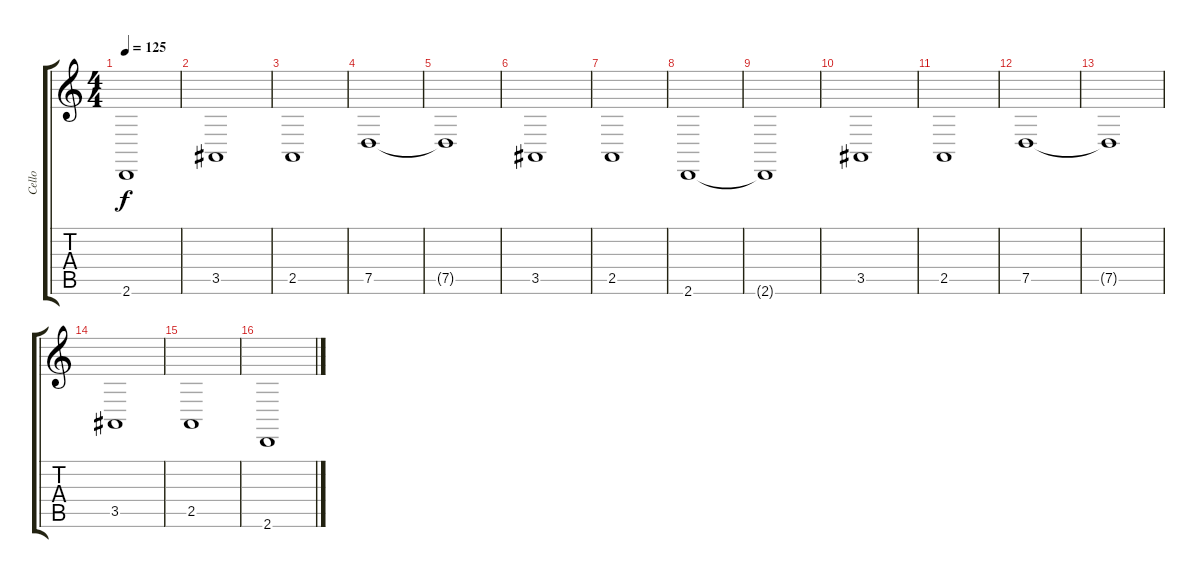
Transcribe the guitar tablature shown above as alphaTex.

\track ("Cello" "Cello") {instrument harmonica}
\staff {score tabs}
\tuning (D4 A3 F3 C3 G2 C2) {hide}
\ts (4 4)
\tempo 125
\clef g2
\ks c
2.6{t}.1{dy f} |
3.5.1 |
2.5.1 |
7.5.1 |
7.5{t}.1 |
3.5.1 |
2.5.1 |
2.6.1 |
2.6{t}.1 |
3.5.1 |
2.5.1 |
7.5.1 |
7.5{t}.1 |
3.5.1 |
2.5.1 |
2.6.1
